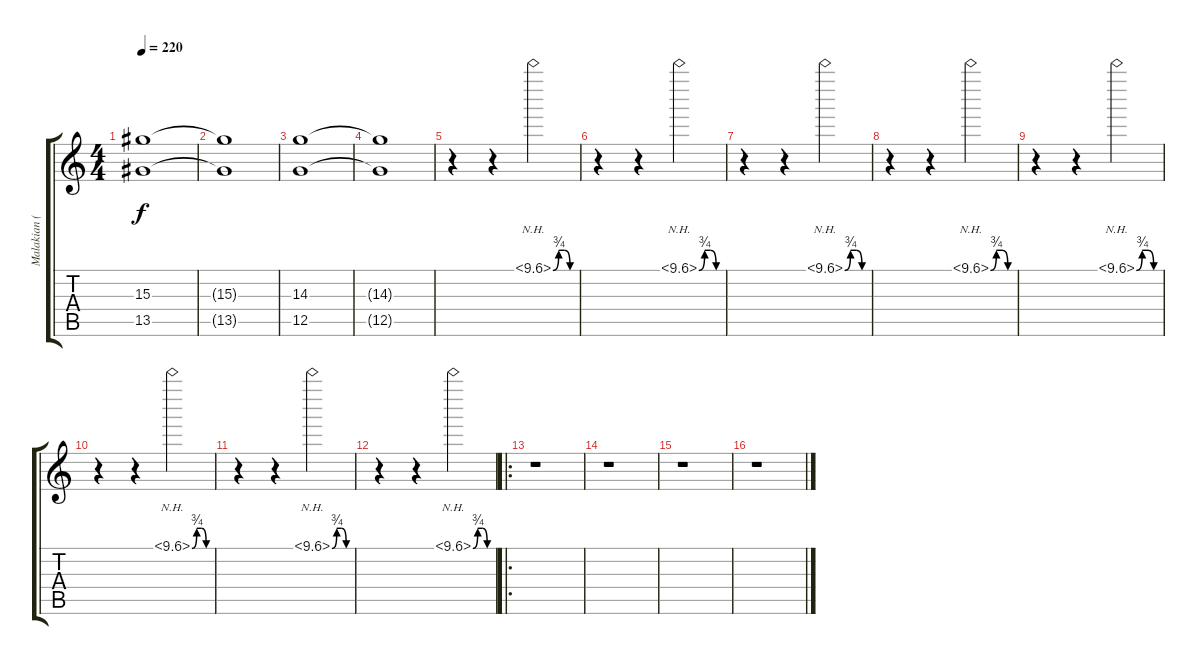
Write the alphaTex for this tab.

\track ("Malakian (Backround)" "Malakian (") {instrument distortionguitar}
\staff {score tabs}
\tuning (D4 A3 F3 C3 G2 C2) {hide}
\ts (4 4)
\tempo 220
\clef g2
\ks c
(15.3 13.5).1{dy f} |
(15.3{t} 13.5{t}).1 |
(14.3 12.5).1 |
(14.3{t} 12.5{t}).1 |
r.4 r.4 10.1{be (custom 0 0 15 3 30 3 45 0 60 0) nh}.2 |
r.4 r.4 10.1{be (custom 0 0 15 3 30 3 45 0 60 0) nh}.2 |
r.4 r.4 10.1{be (custom 0 0 15 3 30 3 45 0 60 0) nh}.2 |
r.4 r.4 10.1{be (custom 0 0 15 3 30 3 45 0 60 0) nh}.2 |
r.4 r.4 10.1{be (custom 0 0 15 3 30 3 45 0 60 0) nh}.2 |
r.4 r.4 10.1{be (custom 0 0 15 3 30 3 45 0 60 0) nh}.2 |
r.4 r.4 10.1{be (custom 0 0 15 3 30 3 45 0 60 0) nh}.2 |
r.4 r.4 10.1{be (custom 0 0 15 3 30 3 45 0 60 0) nh}.2 |
\ro
r.1 |
r.1 |
r.1 |
r.1
